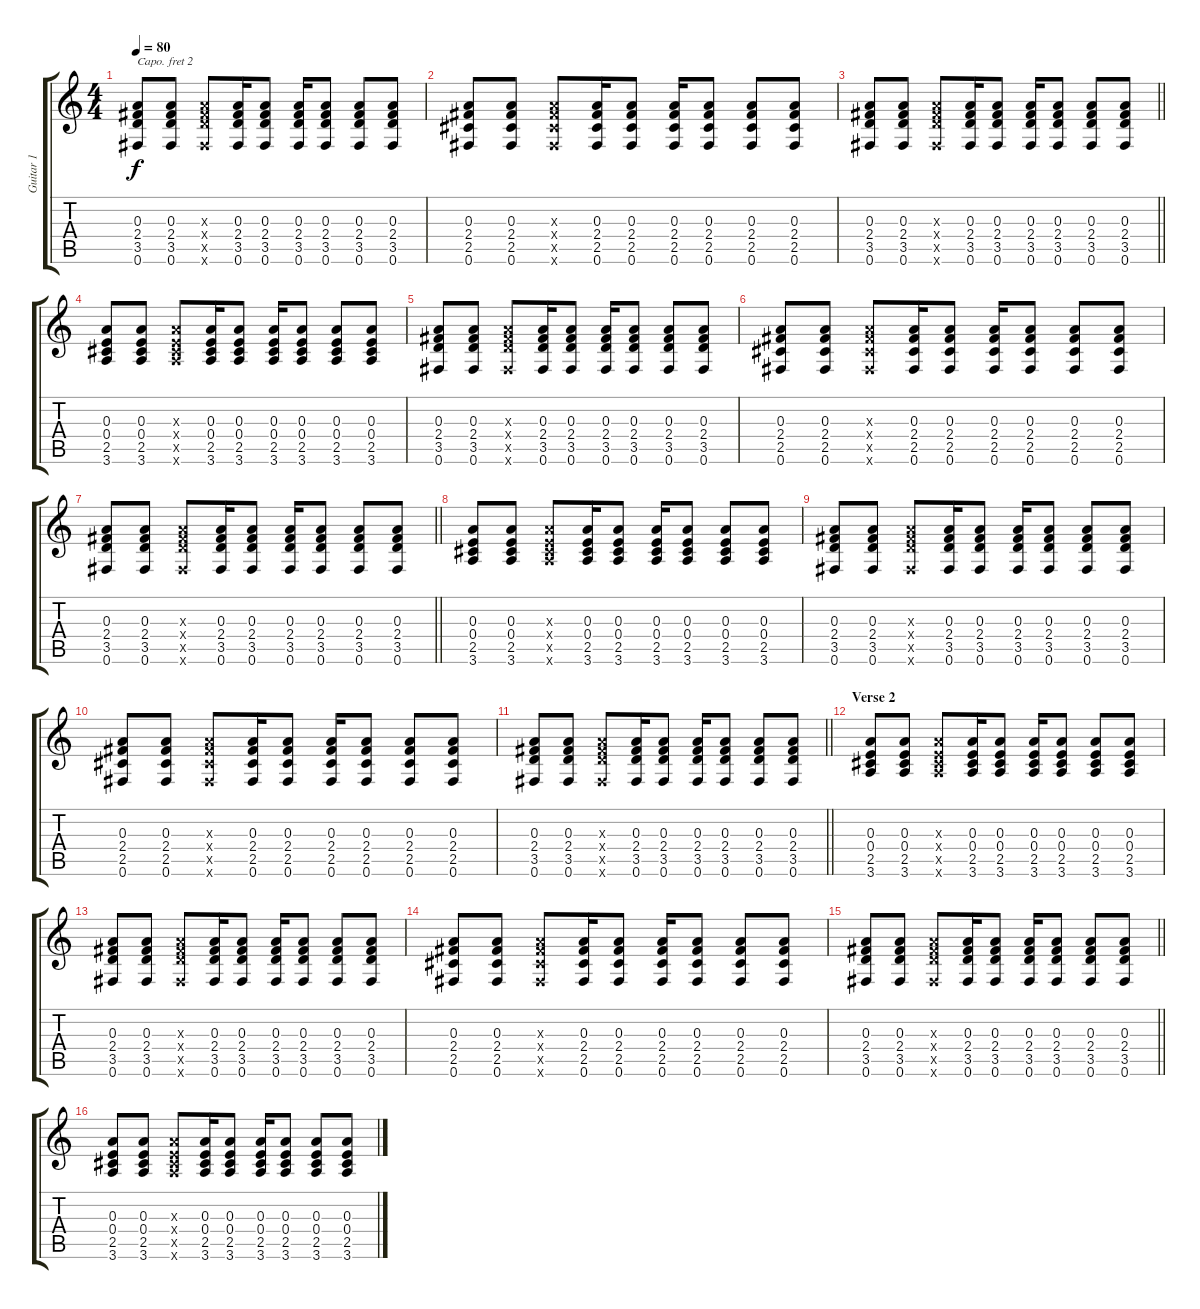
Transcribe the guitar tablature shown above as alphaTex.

\track ("Guitar 1" "Guitar 1") {instrument distortionguitar}
\staff {score tabs}
\capo 2
\tuning (E4 B3 G3 D3 A2 E2) {hide}
\ts (4 4)
\tempo 80
\clef g2
\ks c
(0.3 2.4 3.5 0.6).8{dy f} (0.3 2.4 3.5 0.6).8 (0.3{x} 2.4{x} 3.5{x} 0.6{x}).8 (0.3 2.4 3.5 0.6).16 (0.3 2.4 3.5 0.6).8 (0.3 2.4 3.5 0.6).16 (0.3 2.4 3.5 0.6).8 (0.3 2.4 3.5 0.6).8 (0.3 2.4 3.5 0.6).8 |
(0.3 2.4 2.5 0.6).8 (0.3 2.4 2.5 0.6).8 (0.3{x} 2.4{x} 2.5{x} 0.6{x}).8 (0.3 2.4 2.5 0.6).16 (0.3 2.4 2.5 0.6).8 (0.3 2.4 2.5 0.6).16 (0.3 2.4 2.5 0.6).8 (0.3 2.4 2.5 0.6).8 (0.3 2.4 2.5 0.6).8 |
\barLineRight lightlight
(0.3 2.4 3.5 0.6).8 (0.3 2.4 3.5 0.6).8 (0.3{x} 2.4{x} 3.5{x} 0.6{x}).8 (0.3 2.4 3.5 0.6).16 (0.3 2.4 3.5 0.6).8 (0.3 2.4 3.5 0.6).16 (0.3 2.4 3.5 0.6).8 (0.3 2.4 3.5 0.6).8 (0.3 2.4 3.5 0.6).8 |
(0.3 0.4 2.5 3.6).8 (0.3 0.4 2.5 3.6).8 (0.3{x} 0.4{x} 2.5{x} 3.6{x}).8 (0.3 0.4 2.5 3.6).16 (0.3 0.4 2.5 3.6).8 (0.3 0.4 2.5 3.6).16 (0.3 0.4 2.5 3.6).8 (0.3 0.4 2.5 3.6).8 (0.3 0.4 2.5 3.6).8 |
(0.3 2.4 3.5 0.6).8 (0.3 2.4 3.5 0.6).8 (0.3{x} 2.4{x} 3.5{x} 0.6{x}).8 (0.3 2.4 3.5 0.6).16 (0.3 2.4 3.5 0.6).8 (0.3 2.4 3.5 0.6).16 (0.3 2.4 3.5 0.6).8 (0.3 2.4 3.5 0.6).8 (0.3 2.4 3.5 0.6).8 |
(0.3 2.4 2.5 0.6).8 (0.3 2.4 2.5 0.6).8 (0.3{x} 2.4{x} 2.5{x} 0.6{x}).8 (0.3 2.4 2.5 0.6).16 (0.3 2.4 2.5 0.6).8 (0.3 2.4 2.5 0.6).16 (0.3 2.4 2.5 0.6).8 (0.3 2.4 2.5 0.6).8 (0.3 2.4 2.5 0.6).8 |
\barLineRight lightlight
(0.3 2.4 3.5 0.6).8 (0.3 2.4 3.5 0.6).8 (0.3{x} 2.4{x} 3.5{x} 0.6{x}).8 (0.3 2.4 3.5 0.6).16 (0.3 2.4 3.5 0.6).8 (0.3 2.4 3.5 0.6).16 (0.3 2.4 3.5 0.6).8 (0.3 2.4 3.5 0.6).8 (0.3 2.4 3.5 0.6).8 |
(0.3 0.4 2.5 3.6).8 (0.3 0.4 2.5 3.6).8 (0.3{x} 0.4{x} 2.5{x} 3.6{x}).8 (0.3 0.4 2.5 3.6).16 (0.3 0.4 2.5 3.6).8 (0.3 0.4 2.5 3.6).16 (0.3 0.4 2.5 3.6).8 (0.3 0.4 2.5 3.6).8 (0.3 0.4 2.5 3.6).8 |
(0.3 2.4 3.5 0.6).8 (0.3 2.4 3.5 0.6).8 (0.3{x} 2.4{x} 3.5{x} 0.6{x}).8 (0.3 2.4 3.5 0.6).16 (0.3 2.4 3.5 0.6).8 (0.3 2.4 3.5 0.6).16 (0.3 2.4 3.5 0.6).8 (0.3 2.4 3.5 0.6).8 (0.3 2.4 3.5 0.6).8 |
(0.3 2.4 2.5 0.6).8 (0.3 2.4 2.5 0.6).8 (0.3{x} 2.4{x} 2.5{x} 0.6{x}).8 (0.3 2.4 2.5 0.6).16 (0.3 2.4 2.5 0.6).8 (0.3 2.4 2.5 0.6).16 (0.3 2.4 2.5 0.6).8 (0.3 2.4 2.5 0.6).8 (0.3 2.4 2.5 0.6).8 |
\barLineRight lightlight
(0.3 2.4 3.5 0.6).8 (0.3 2.4 3.5 0.6).8 (0.3{x} 2.4{x} 3.5{x} 0.6{x}).8 (0.3 2.4 3.5 0.6).16 (0.3 2.4 3.5 0.6).8 (0.3 2.4 3.5 0.6).16 (0.3 2.4 3.5 0.6).8 (0.3 2.4 3.5 0.6).8 (0.3 2.4 3.5 0.6).8 |
\section ("" "Verse 2")
(0.3 0.4 2.5 3.6).8 (0.3 0.4 2.5 3.6).8 (0.3{x} 0.4{x} 2.5{x} 3.6{x}).8 (0.3 0.4 2.5 3.6).16 (0.3 0.4 2.5 3.6).8 (0.3 0.4 2.5 3.6).16 (0.3 0.4 2.5 3.6).8 (0.3 0.4 2.5 3.6).8 (0.3 0.4 2.5 3.6).8 |
(0.3 2.4 3.5 0.6).8 (0.3 2.4 3.5 0.6).8 (0.3{x} 2.4{x} 3.5{x} 0.6{x}).8 (0.3 2.4 3.5 0.6).16 (0.3 2.4 3.5 0.6).8 (0.3 2.4 3.5 0.6).16 (0.3 2.4 3.5 0.6).8 (0.3 2.4 3.5 0.6).8 (0.3 2.4 3.5 0.6).8 |
(0.3 2.4 2.5 0.6).8 (0.3 2.4 2.5 0.6).8 (0.3{x} 2.4{x} 2.5{x} 0.6{x}).8 (0.3 2.4 2.5 0.6).16 (0.3 2.4 2.5 0.6).8 (0.3 2.4 2.5 0.6).16 (0.3 2.4 2.5 0.6).8 (0.3 2.4 2.5 0.6).8 (0.3 2.4 2.5 0.6).8 |
\barLineRight lightlight
(0.3 2.4 3.5 0.6).8 (0.3 2.4 3.5 0.6).8 (0.3{x} 2.4{x} 3.5{x} 0.6{x}).8 (0.3 2.4 3.5 0.6).16 (0.3 2.4 3.5 0.6).8 (0.3 2.4 3.5 0.6).16 (0.3 2.4 3.5 0.6).8 (0.3 2.4 3.5 0.6).8 (0.3 2.4 3.5 0.6).8 |
(0.3 0.4 2.5 3.6).8 (0.3 0.4 2.5 3.6).8 (0.3{x} 0.4{x} 2.5{x} 3.6{x}).8 (0.3 0.4 2.5 3.6).16 (0.3 0.4 2.5 3.6).8 (0.3 0.4 2.5 3.6).16 (0.3 0.4 2.5 3.6).8 (0.3 0.4 2.5 3.6).8 (0.3 0.4 2.5 3.6).8
